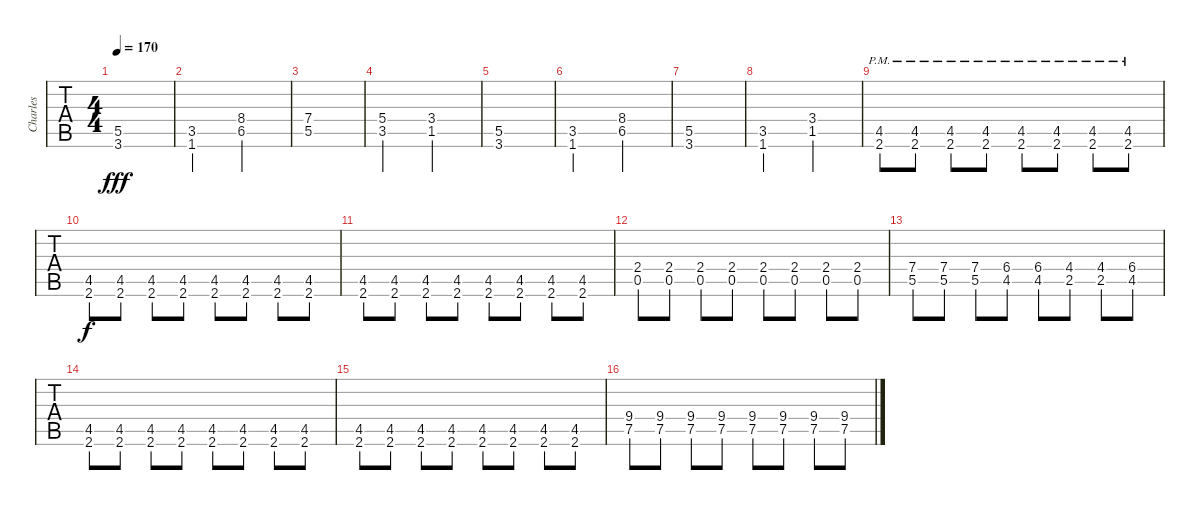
\track ("Charles" "Charles") {instrument distortionguitar}
\staff {tabs}
\tuning (D4 A3 F3 C3 G2 D2) {hide}
\ts (4 4)
\tempo 170
\clef g2
\ks c
(5.5 3.6).1{dy fff} |
(3.5 1.6).2 (8.4 6.5).2 |
(7.4 5.5).1 |
(5.4 3.5).2 (3.4 1.5).2 |
(5.5 3.6).1 |
(3.5 1.6).2 (8.4 6.5).2 |
(5.5 3.6).1 |
(3.5 1.6).2 (3.4 1.5).2 |
(4.5{pm} 2.6{pm}).8 (4.5{pm} 2.6{pm}).8 (4.5{pm} 2.6{pm}).8 (4.5{pm} 2.6{pm}).8 (4.5{pm} 2.6{pm}).8 (4.5{pm} 2.6{pm}).8 (4.5{pm} 2.6{pm}).8 (4.5{pm} 2.6{pm}).8 |
(4.5 2.6).8{dy f} (4.5 2.6).8 (4.5 2.6).8 (4.5 2.6).8 (4.5 2.6).8 (4.5 2.6).8 (4.5 2.6).8 (4.5 2.6).8 |
(4.5 2.6).8 (4.5 2.6).8 (4.5 2.6).8 (4.5 2.6).8 (4.5 2.6).8 (4.5 2.6).8 (4.5 2.6).8 (4.5 2.6).8 |
(2.4 0.5).8 (2.4 0.5).8 (2.4 0.5).8 (2.4 0.5).8 (2.4 0.5).8 (2.4 0.5).8 (2.4 0.5).8 (2.4 0.5).8 |
(7.4 5.5).8 (7.4 5.5).8 (7.4 5.5).8 (6.4 4.5).8 (6.4 4.5).8 (4.4 2.5).8 (4.4 2.5).8 (6.4 4.5).8 |
(4.5 2.6).8 (4.5 2.6).8 (4.5 2.6).8 (4.5 2.6).8 (4.5 2.6).8 (4.5 2.6).8 (4.5 2.6).8 (4.5 2.6).8 |
(4.5 2.6).8 (4.5 2.6).8 (4.5 2.6).8 (4.5 2.6).8 (4.5 2.6).8 (4.5 2.6).8 (4.5 2.6).8 (4.5 2.6).8 |
(9.4 7.5).8 (9.4 7.5).8 (9.4 7.5).8 (9.4 7.5).8 (9.4 7.5).8 (9.4 7.5).8 (9.4 7.5).8 (9.4 7.5).8
